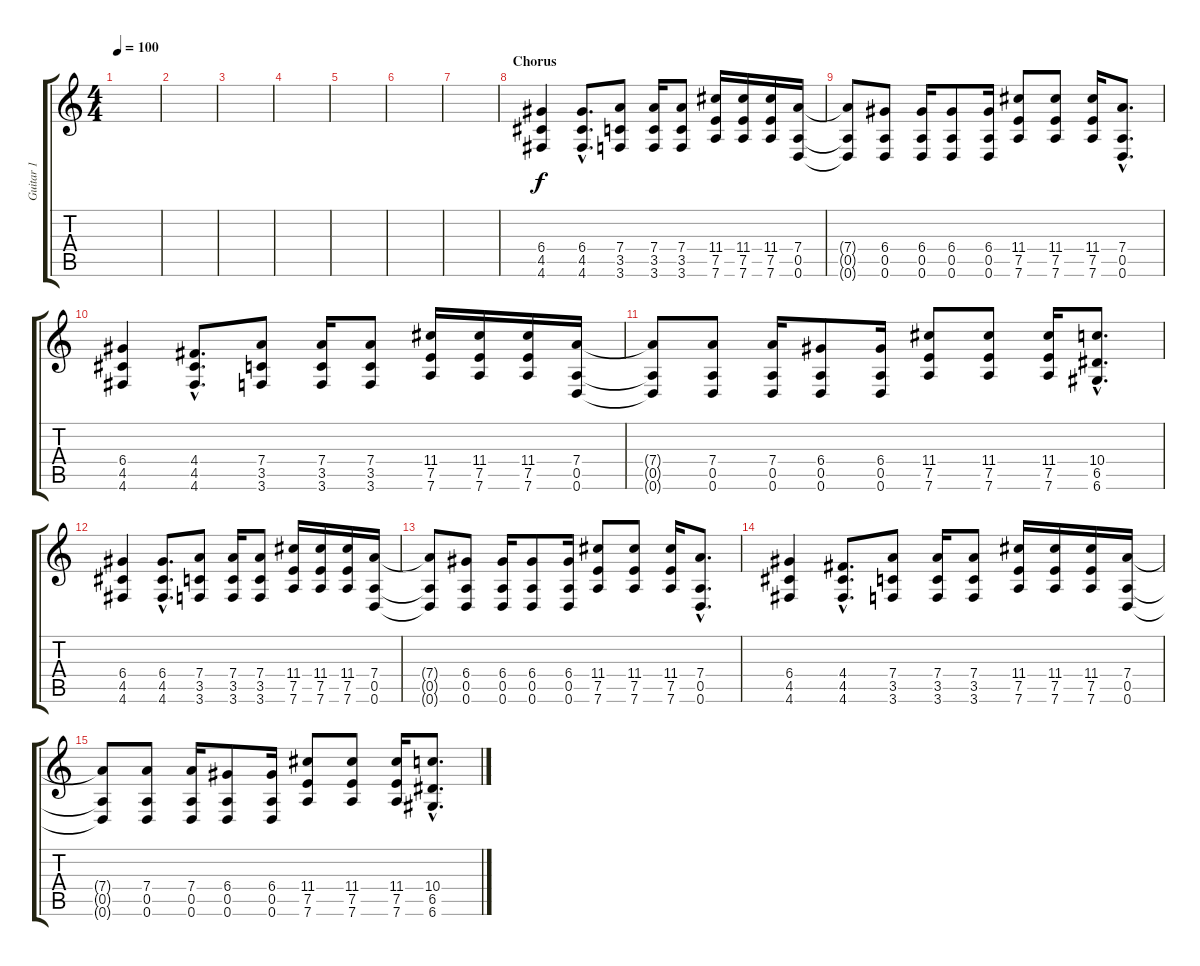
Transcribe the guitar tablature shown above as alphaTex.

\track ("Guitar 1" "Guitar 1") {instrument distortionguitar}
\staff {score tabs}
\tuning (E4 B3 G3 D3 A2 D2) {hide}
\ts (4 4)
\tempo 100
\clef g2
\ks c
|
|
|
|
|
|
|
\section ("" "Chorus")
(6.4 4.5 4.6).4 (6.4{hac} 4.5{hac} 4.6{hac}).8{d} (7.4 3.5 3.6).8 (7.4 3.5 3.6).16 (7.4 3.5 3.6).8 (11.4 7.5 7.6).16 (11.4 7.5 7.6).16 (11.4 7.5 7.6).16 (7.4 0.5 0.6).16 |
(7.4{t} 0.5{t} 0.6{t}).8 (6.4 0.5 0.6).8 (6.4 0.5 0.6).16 (6.4 0.5 0.6).8 (6.4 0.5 0.6).16 (11.4 7.5 7.6).8 (11.4 7.5 7.6).8 (11.4 7.5 7.6).16 (7.4{hac} 0.5{hac} 0.6{hac}).8{d} |
(6.4 4.5 4.6).4 (4.4{hac} 4.5{hac} 4.6{hac}).8{d} (7.4 3.5 3.6).8 (7.4 3.5 3.6).16 (7.4 3.5 3.6).8 (11.4 7.5 7.6).16 (11.4 7.5 7.6).16 (11.4 7.5 7.6).16 (7.4 0.5 0.6).16 |
(7.4{t} 0.5{t} 0.6{t}).8 (7.4 0.5 0.6).8 (7.4 0.5 0.6).16 (6.4 0.5 0.6).8 (6.4 0.5 0.6).16 (11.4 7.5 7.6).8 (11.4 7.5 7.6).8 (11.4 7.5 7.6).16 (10.4{hac} 6.5{hac} 6.6{hac}).8{d} |
(6.4 4.5 4.6).4 (6.4{hac} 4.5{hac} 4.6{hac}).8{d} (7.4 3.5 3.6).8 (7.4 3.5 3.6).16 (7.4 3.5 3.6).8 (11.4 7.5 7.6).16 (11.4 7.5 7.6).16 (11.4 7.5 7.6).16 (7.4 0.5 0.6).16 |
(7.4{t} 0.5{t} 0.6{t}).8 (6.4 0.5 0.6).8 (6.4 0.5 0.6).16 (6.4 0.5 0.6).8 (6.4 0.5 0.6).16 (11.4 7.5 7.6).8 (11.4 7.5 7.6).8 (11.4 7.5 7.6).16 (7.4{hac} 0.5{hac} 0.6{hac}).8{d} |
(6.4 4.5 4.6).4 (4.4{hac} 4.5{hac} 4.6{hac}).8{d} (7.4 3.5 3.6).8 (7.4 3.5 3.6).16 (7.4 3.5 3.6).8 (11.4 7.5 7.6).16 (11.4 7.5 7.6).16 (11.4 7.5 7.6).16 (7.4 0.5 0.6).16 |
(7.4{t} 0.5{t} 0.6{t}).8 (7.4 0.5 0.6).8 (7.4 0.5 0.6).16 (6.4 0.5 0.6).8 (6.4 0.5 0.6).16 (11.4 7.5 7.6).8 (11.4 7.5 7.6).8 (11.4 7.5 7.6).16 (10.4{hac} 6.5{hac} 6.6{hac}).8{d}
